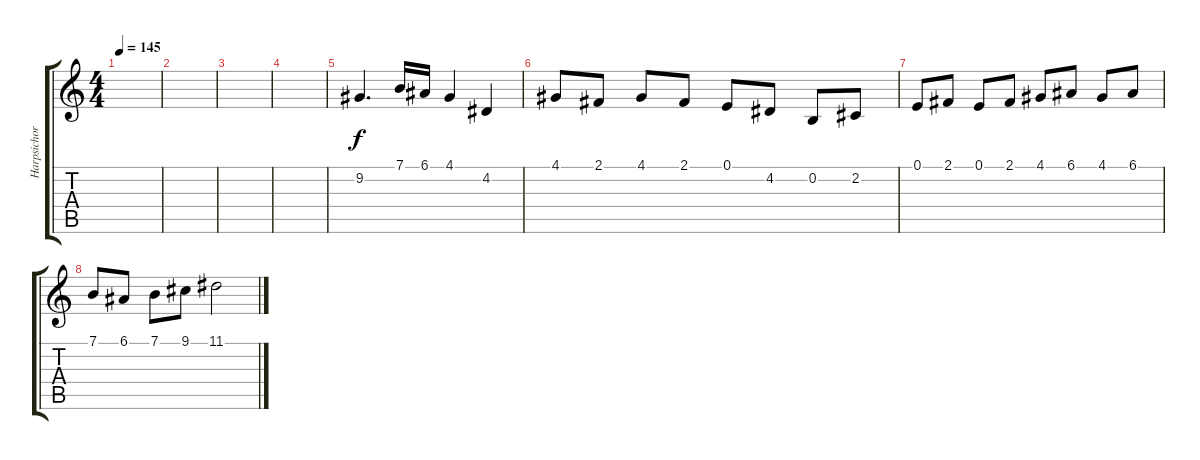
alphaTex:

\track ("Harpsichord" "Harpsichor") {instrument harpsichord}
\staff {score tabs}
\tuning (E4 B3 G3 D3 A2 E2) {hide}
\ts (4 4)
\tempo 145
\clef g2
\ks c
|
|
|
|
9.2.4{d} 7.1.16 6.1.16 4.1.4 4.2.4 |
4.1.8 2.1.8 4.1.8 2.1.8 0.1.8 4.2.8 0.2.8 2.2.8 |
0.1.8 2.1.8 0.1.8 2.1.8 4.1.8 6.1.8 4.1.8 6.1.8 |
7.1.8 6.1.8 7.1.8 9.1.8 11.1.2
